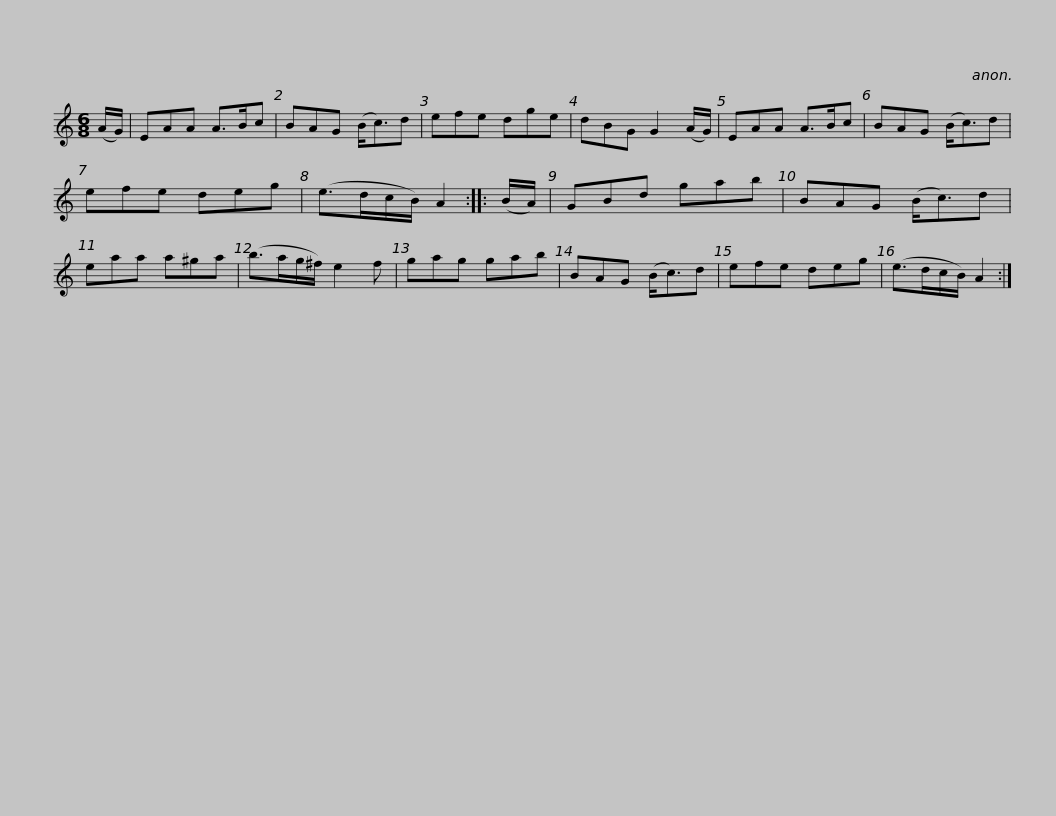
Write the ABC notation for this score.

X:1
L:1/8
M:6/8
I:linebreak $
K:C
V:1 treble
V:1
 (A/G/) | EAA A>Bc | BAG (B<c)d | efe dge | dBG G2 (A/G/) | %5
 EAA A>Bc | BAG (B<c)d | efe deg |$ (e>dc/B/) A2 :: (B/A/) | %10
 GBd gab | BAG (B<c)d | eaa a^ga | (b>ag/^f/) e2 f | gag gab |$ %15
 BAG (B<c)d | efe deg | (e>dc/B/) A2 :| %18
